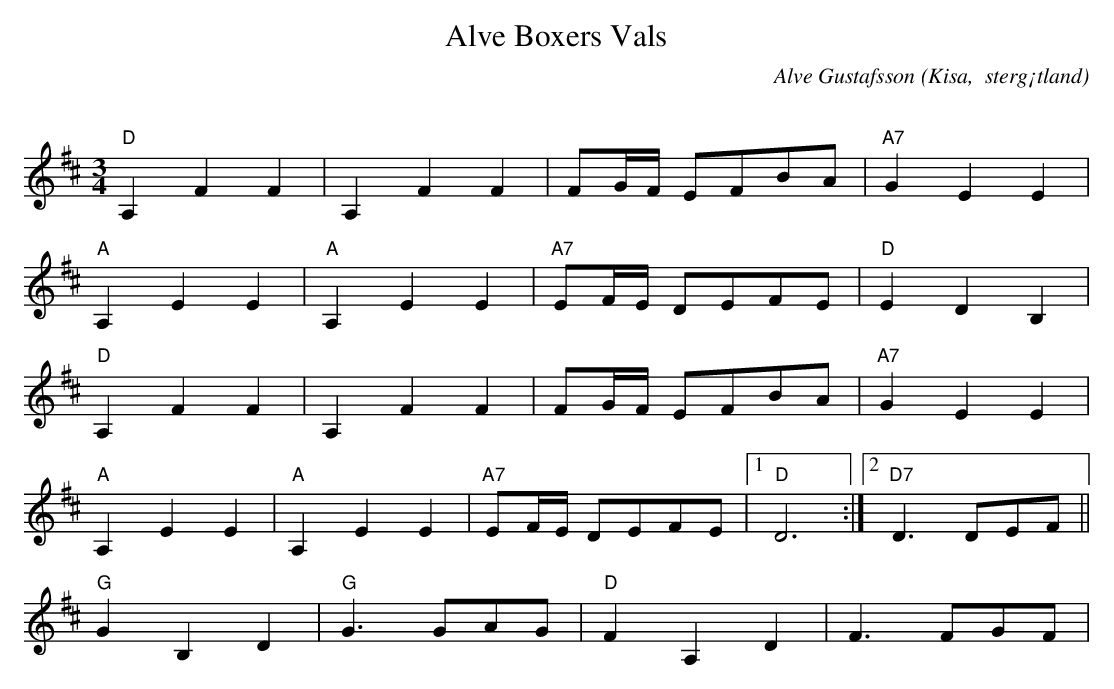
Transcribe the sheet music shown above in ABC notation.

X:1
T:Alve Boxers Vals
C:Alve Gustafsson
O:Kisa,  sterg¡tland
Q:140
M:3/4
L:1/8
K:D
"D"A,2F2F2|A,2F2F2|FG/F/ EFBA |"A7" G2E2E2|
"A" A,2E2E2 |"A" A,2E2E2|"A7" EF/E/ DEFE |"D" E2D2B,2 |
"D"A,2F2F2|A,2F2F2|FG/F/ EFBA |"A7" G2E2E2|
"A" A,2E2E2 |"A" A,2E2E2|"A7" EF/E/ DEFE |1"D" D6 :|2 "D7" D3 DEF ||
"G" G2B,2D2 |"G" G3 GAG | "D" F2A,2D2 | F3 FGF |
